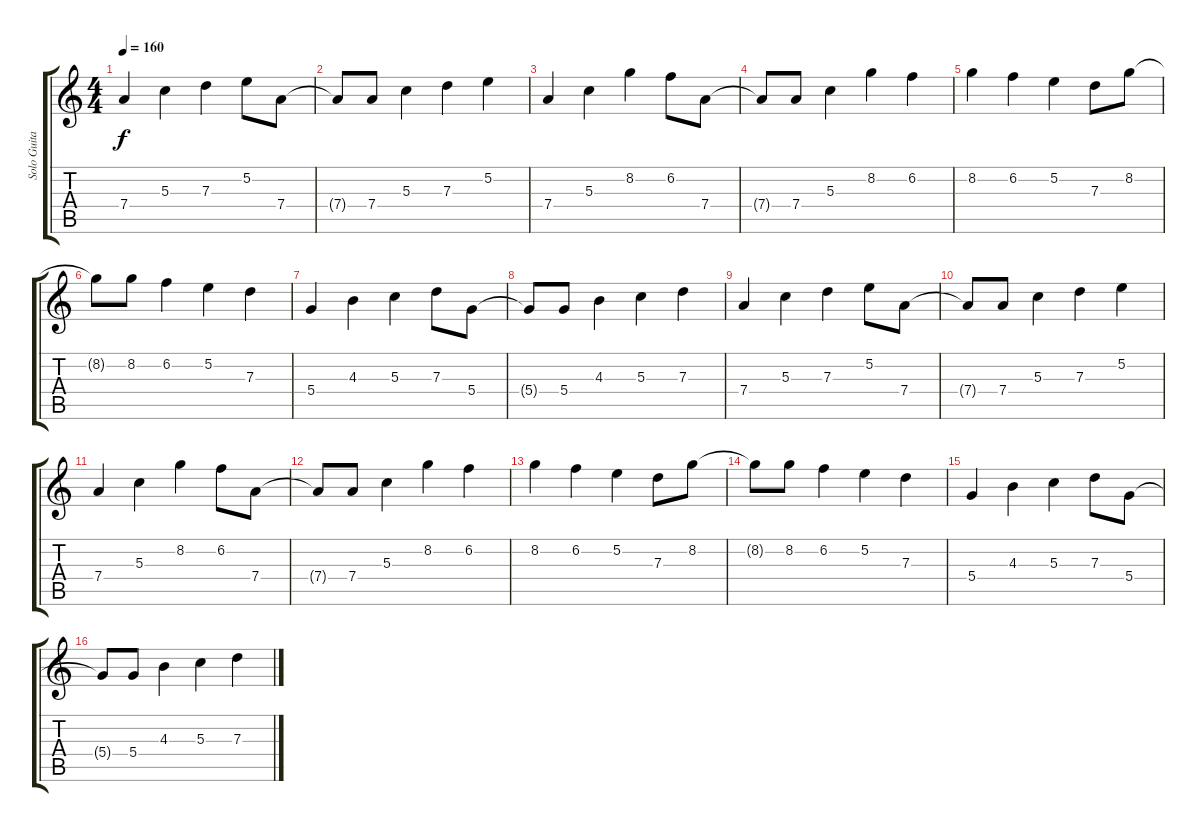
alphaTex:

\track ("Solo Guitar" "Solo Guita") {instrument distortionguitar}
\staff {score tabs}
\tuning (E4 B3 G3 D3 A2 E2) {hide}
\ts (4 4)
\tempo 160
\clef g2
\ks c
7.4.4{dy f} 5.3.4 7.3.4 5.2.8 7.4.8 |
7.4{t}.8 7.4.8 5.3.4 7.3.4 5.2.4 |
7.4.4 5.3.4 8.2.4 6.2.8 7.4.8 |
7.4{t}.8 7.4.8 5.3.4 8.2.4 6.2.4 |
8.2.4 6.2.4 5.2.4 7.3.8 8.2.8 |
8.2{t}.8 8.2.8 6.2.4 5.2.4 7.3.4 |
5.4.4 4.3.4 5.3.4 7.3.8 5.4.8 |
5.4{t}.8 5.4.8 4.3.4 5.3.4 7.3.4 |
7.4.4 5.3.4 7.3.4 5.2.8 7.4.8 |
7.4{t}.8 7.4.8 5.3.4 7.3.4 5.2.4 |
7.4.4 5.3.4 8.2.4 6.2.8 7.4.8 |
7.4{t}.8 7.4.8 5.3.4 8.2.4 6.2.4 |
8.2.4 6.2.4 5.2.4 7.3.8 8.2.8 |
8.2{t}.8 8.2.8 6.2.4 5.2.4 7.3.4 |
5.4.4 4.3.4 5.3.4 7.3.8 5.4.8 |
5.4{t}.8 5.4.8 4.3.4 5.3.4 7.3.4
